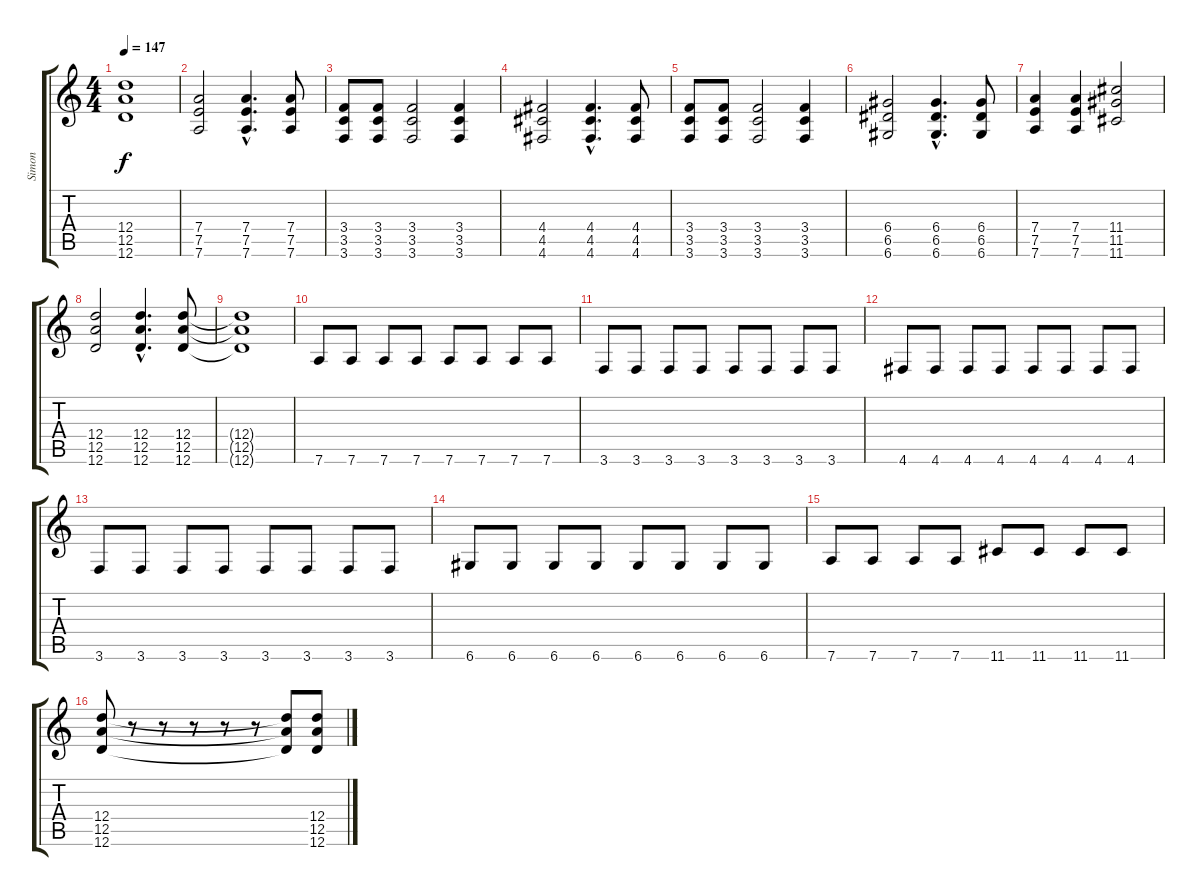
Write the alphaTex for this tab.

\track ("Simon" "Simon") {instrument electricguitarclean}
\staff {score tabs}
\tuning (E4 B3 G3 D3 A2 D2) {hide}
\ts (4 4)
\tempo 147
\clef g2
\ks c
(12.4{t} 12.5{t} 12.6{t}).1{dy f instrument electricguitarclean} |
(7.4 7.5 7.6).2{instrument electricguitarclean} (7.4{hac} 7.5{hac} 7.6{hac}).4{d} (7.4 7.5 7.6).8 |
(3.4 3.5 3.6).8{instrument electricguitarclean} (3.4 3.5 3.6).8 (3.4 3.5 3.6).2 (3.4 3.5 3.6).4 |
(4.4 4.5 4.6).2{instrument electricguitarclean} (4.4{hac} 4.5{hac} 4.6{hac}).4{d} (4.4 4.5 4.6).8 |
(3.4 3.5 3.6).8{instrument electricguitarclean} (3.4 3.5 3.6).8 (3.4 3.5 3.6).2 (3.4 3.5 3.6).4 |
(6.4 6.5 6.6).2{instrument electricguitarclean} (6.4{hac} 6.5{hac} 6.6{hac}).4{d} (6.4 6.5 6.6).8 |
(7.4 7.5 7.6).4{instrument electricguitarclean} (7.4 7.5 7.6).4 (11.4 11.5 11.6).2 |
(12.4 12.5 12.6).2{instrument electricguitarclean} (12.4{hac} 12.5{hac} 12.6{hac}).4{d} (12.4 12.5 12.6).8 |
(12.4{t} 12.5{t} 12.6{t}).1{instrument electricguitarclean} |
7.6.8 7.6.8 7.6.8 7.6.8 7.6.8 7.6.8 7.6.8 7.6.8 |
3.6.8 3.6.8 3.6.8 3.6.8 3.6.8 3.6.8 3.6.8 3.6.8 |
4.6.8 4.6.8 4.6.8 4.6.8 4.6.8 4.6.8 4.6.8 4.6.8 |
3.6.8 3.6.8 3.6.8 3.6.8 3.6.8 3.6.8 3.6.8 3.6.8 |
6.6.8 6.6.8 6.6.8 6.6.8 6.6.8 6.6.8 6.6.8 6.6.8 |
7.6.8 7.6.8 7.6.8 7.6.8 11.6.8 11.6.8 11.6.8 11.6.8 |
(12.4 12.5 12.6).8{instrument distortionguitar} r.8 r.8 r.8 r.8 r.8 (12.4{t} 12.5{t} 12.6{t}).8 (12.4 12.5 12.6).8
